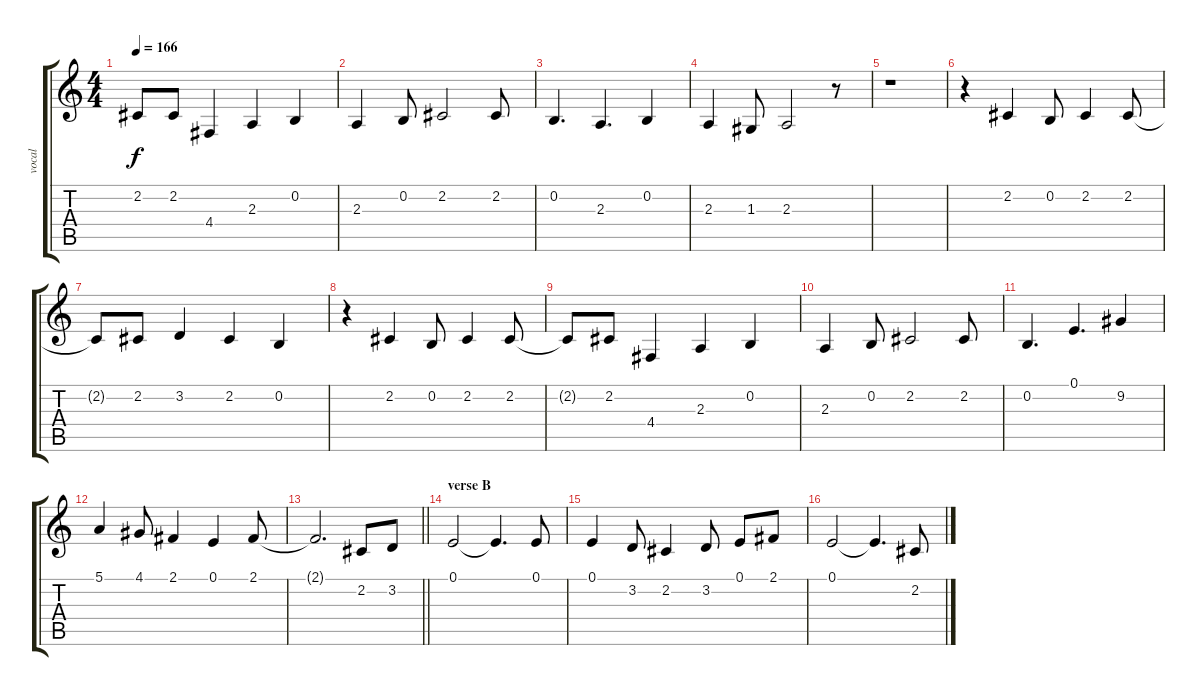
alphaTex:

\track ("vocal" "vocal") {instrument violin}
\staff {score tabs}
\tuning (E4 B3 G3 D3 A2 E2) {hide}
\ts (4 4)
\tempo 166
\clef g2
\ks c
2.2{t}.8{dy f} 2.2.8 4.4.4 2.3.4 0.2.4 |
2.3.4 0.2.8 2.2.2 2.2.8 |
0.2.4{d} 2.3.4{d} 0.2.4 |
2.3.4 1.3.8 2.3.2 r.8 |
r.1 |
r.4 2.2.4 0.2.8 2.2.4 2.2.8 |
2.2{t}.8 2.2.8 3.2.4 2.2.4 0.2.4 |
r.4 2.2.4 0.2.8 2.2.4 2.2.8 |
2.2{t}.8 2.2.8 4.4.4 2.3.4 0.2.4 |
2.3.4 0.2.8 2.2.2 2.2.8 |
0.2.4{d} 0.1.4{d} 9.2.4 |
5.1.4 4.1.8 2.1.4 0.1.4 2.1.8 |
\barLineRight lightlight
2.1{t}.2{d} 2.2.8 3.2.8 |
\section ("" "verse B")
0.1.2 0.1{t}.4{d} 0.1.8 |
0.1.4 3.2.8 2.2.4 3.2.8 0.1.8 2.1.8 |
0.1.2 0.1{t}.4{d} 2.2.8
